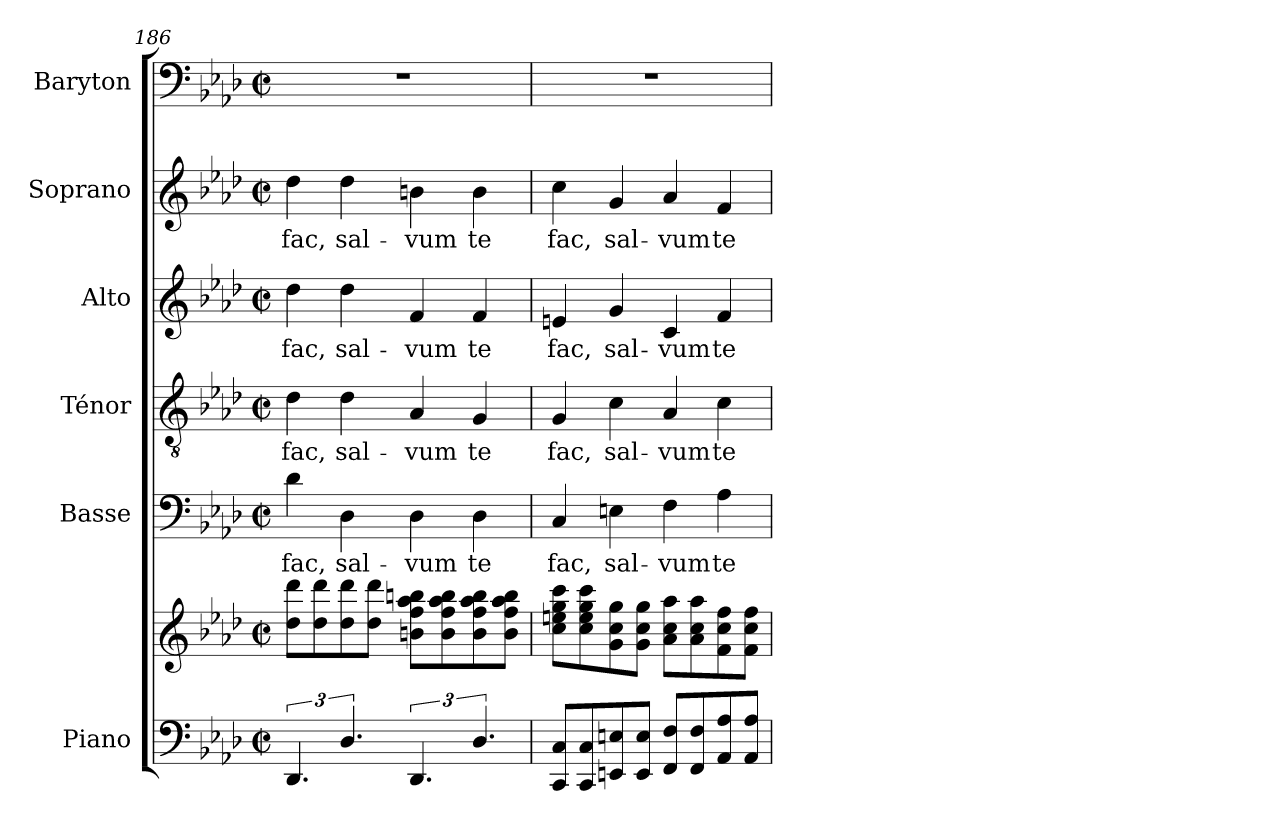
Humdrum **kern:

**kern	**kern	**kern	**text	**kern	**text	**kern	**text	**kern	**text	**kern
*part6	*part6	*part5	*part5	*part4	*part4	*part3	*part3	*part2	*part2	*part1
*staff7	*staff6	*staff5	*staff5	*staff4	*staff4	*staff3	*staff3	*staff2	*staff2	*staff1
*I"Piano	*	*I"Basse	*	*I"Ténor	*	*I"Alto	*	*I"Soprano	*	*I"Baryton
*I'Pno.	*	*I'B.	*	*I'T.	*	*I'Alt.	*	*I'So.	*	*I'Bar.
*clefF4	*clefG2	*clefF4	*	*clefGv2	*	*clefG2	*	*clefG2	*	*clefF4
*k[b-e-a-d-]	*k[b-e-a-d-]	*k[b-e-a-d-]	*	*k[b-e-a-d-]	*	*k[b-e-a-d-]	*	*k[b-e-a-d-]	*	*k[b-e-a-d-]
*M4/4	*M4/4	*M4/4	*	*M4/4	*	*M4/4	*	*M4/4	*	*M4/4
*met(c|)	*met(c|)	*met(c|)	*	*met(c|)	*	*met(c|)	*	*met(c|)	*	*met(c|)
=186	=186	=186	=186	=186	=186	=186	=186	=186	=186	=186
!	!	!	!LO:LY:b	!	!LO:LY:b	!	!LO:LY:b	!	!LO:LY:b	!
6.DD-/	8dd-\ 8ddd-\L	4d-\	fac,	4d-\	fac,	4dd-\	fac,	4dd-\	fac,	1r
.	8dd-\ 8ddd-\	.	.	.	.	.	.	.	.	.
!	!	!	!LO:LY:b	!	!LO:LY:b	!	!LO:LY:b	!	!LO:LY:b	!
6.D-/	8dd-\ 8ddd-\	4D-\	sal-	4d-\	sal-	4dd-\	sal-	4dd-\	sal-	.
.	8dd-\ 8ddd-\J	.	.	.	.	.	.	.	.	.
!	!	!	!LO:LY:b	!	!LO:LY:b	!	!LO:LY:b	!	!LO:LY:b	!
6.DD-/	8bn\ 8ff\ 8aa-\ 8bbn\L	4D-\	-vum	4A-/	-vum	4f/	-vum	4bn\	-vum	.
.	8b\ 8ff\ 8aa-\ 8bb\	.	.	.	.	.	.	.	.	.
!	!	!	!LO:LY:b	!	!LO:LY:b	!	!LO:LY:b	!	!LO:LY:b	!
6.D-/	8b\ 8ff\ 8aa-\ 8bb\	4D-\	te	4G/	te	4f/	te	4b\	te	.
.	8b\ 8ff\ 8aa-\ 8bb\J	.	.	.	.	.	.	.	.	.
=187	=187	=187	=187	=187	=187	=187	=187	=187	=187	=187
!	!	!	!LO:LY:b	!	!LO:LY:b	!	!LO:LY:b	!	!LO:LY:b	!
8CC/ 8C/L	8cc\ 8een\ 8gg\ 8ccc\L	4C/	fac,	4G/	fac,	4en/	fac,	4cc\	fac,	1r
8CC/ 8C/	8cc\ 8ee\ 8gg\ 8ccc\	.	.	.	.	.	.	.	.	.
!	!	!	!LO:LY:b	!	!LO:LY:b	!	!LO:LY:b	!	!LO:LY:b	!
8EEn/ 8En/	8g\ 8cc\ 8gg\	4En\	sal-	4c\	sal-	4g/	sal-	4g/	sal-	.
8EE/ 8E/J	8g\ 8cc\ 8gg\J	.	.	.	.	.	.	.	.	.
!	!	!	!LO:LY:b	!	!LO:LY:b	!	!LO:LY:b	!	!LO:LY:b	!
8FF/ 8F/L	8a-\ 8cc\ 8aa-\L	4F\	-vum	4A-/	-vum	4c/	-vum	4a-/	-vum	.
8FF/ 8F/	8a-\ 8cc\ 8aa-\	.	.	.	.	.	.	.	.	.
!	!	!	!LO:LY:b	!	!LO:LY:b	!	!LO:LY:b	!	!LO:LY:b	!
8AA-/ 8A-/	8f\ 8cc\ 8ff\	4A-\	te	4c\	te	4f/	te	4f/	te	.
8AA-/ 8A-/J	8f\ 8cc\ 8ff\J	.	.	.	.	.	.	.	.	.
=	=	=	=	=	=	=	=	=	=	=
*-	*-	*-	*-	*-	*-	*-	*-	*-	*-	*-
